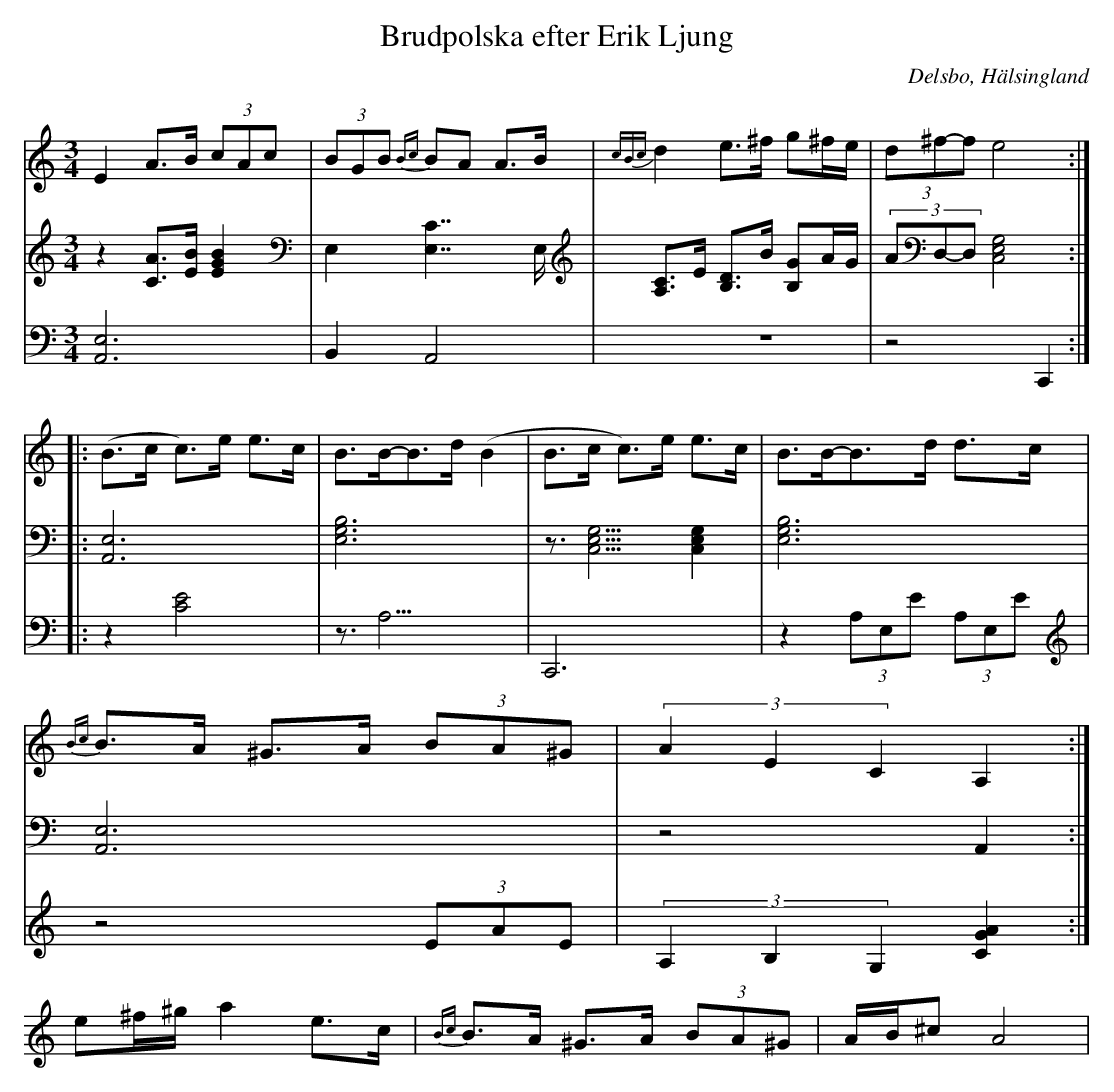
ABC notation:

X:1
T: Brudpolska efter Erik Ljung
Q: 105
O: Delsbo, Hälsingland
M: 3/4
L: 1/8
K: Am
V:1
V:2
V:3 Merge
V:1
E2 A>B (3cAc| (3BGB {Bc}BA A>B|{cBc}d2 e>^f g^f/e/|(3d^f-f e4 :|
|:(B>c c)>e e>c|B>B-B>d (B2|B>c c)>e e>c|B>B-B>d d>c|
{Bc}B>A ^G>A (3BA^G|(3A2E2C2 A,2:|
e^f/^g/ a2 e>c|{Bc}B>A ^G>A (3BA^G|A/B/^c A4|
V:2
z2 [AC]>[BE] [B2E2G2]|E,2 [C7/2E,7/2]E,/|[A,C]>E [B,D]>B [B,G]A/G/|(3AD,-D, [E,4G,4C,4]:|
|:[A,,6E,6]|[E,6G,6B,6]|z3/2[E,5/2G,5/2C,5/2] [E,2G,2C,2]|[E,6G,6B,6]|
[A,,6E,6]|z4 A,,2:|
V:3
[A,,6E,6]|B,,2 A,,4|z6|z4  C,,2:|
|:z2 [C4E4]|z3<A,3|C,,6|z2 (3A,E,E (3A,E,E|
z4 (3EAE|(3A,2B,2G,2 [G2A2C2]:|
